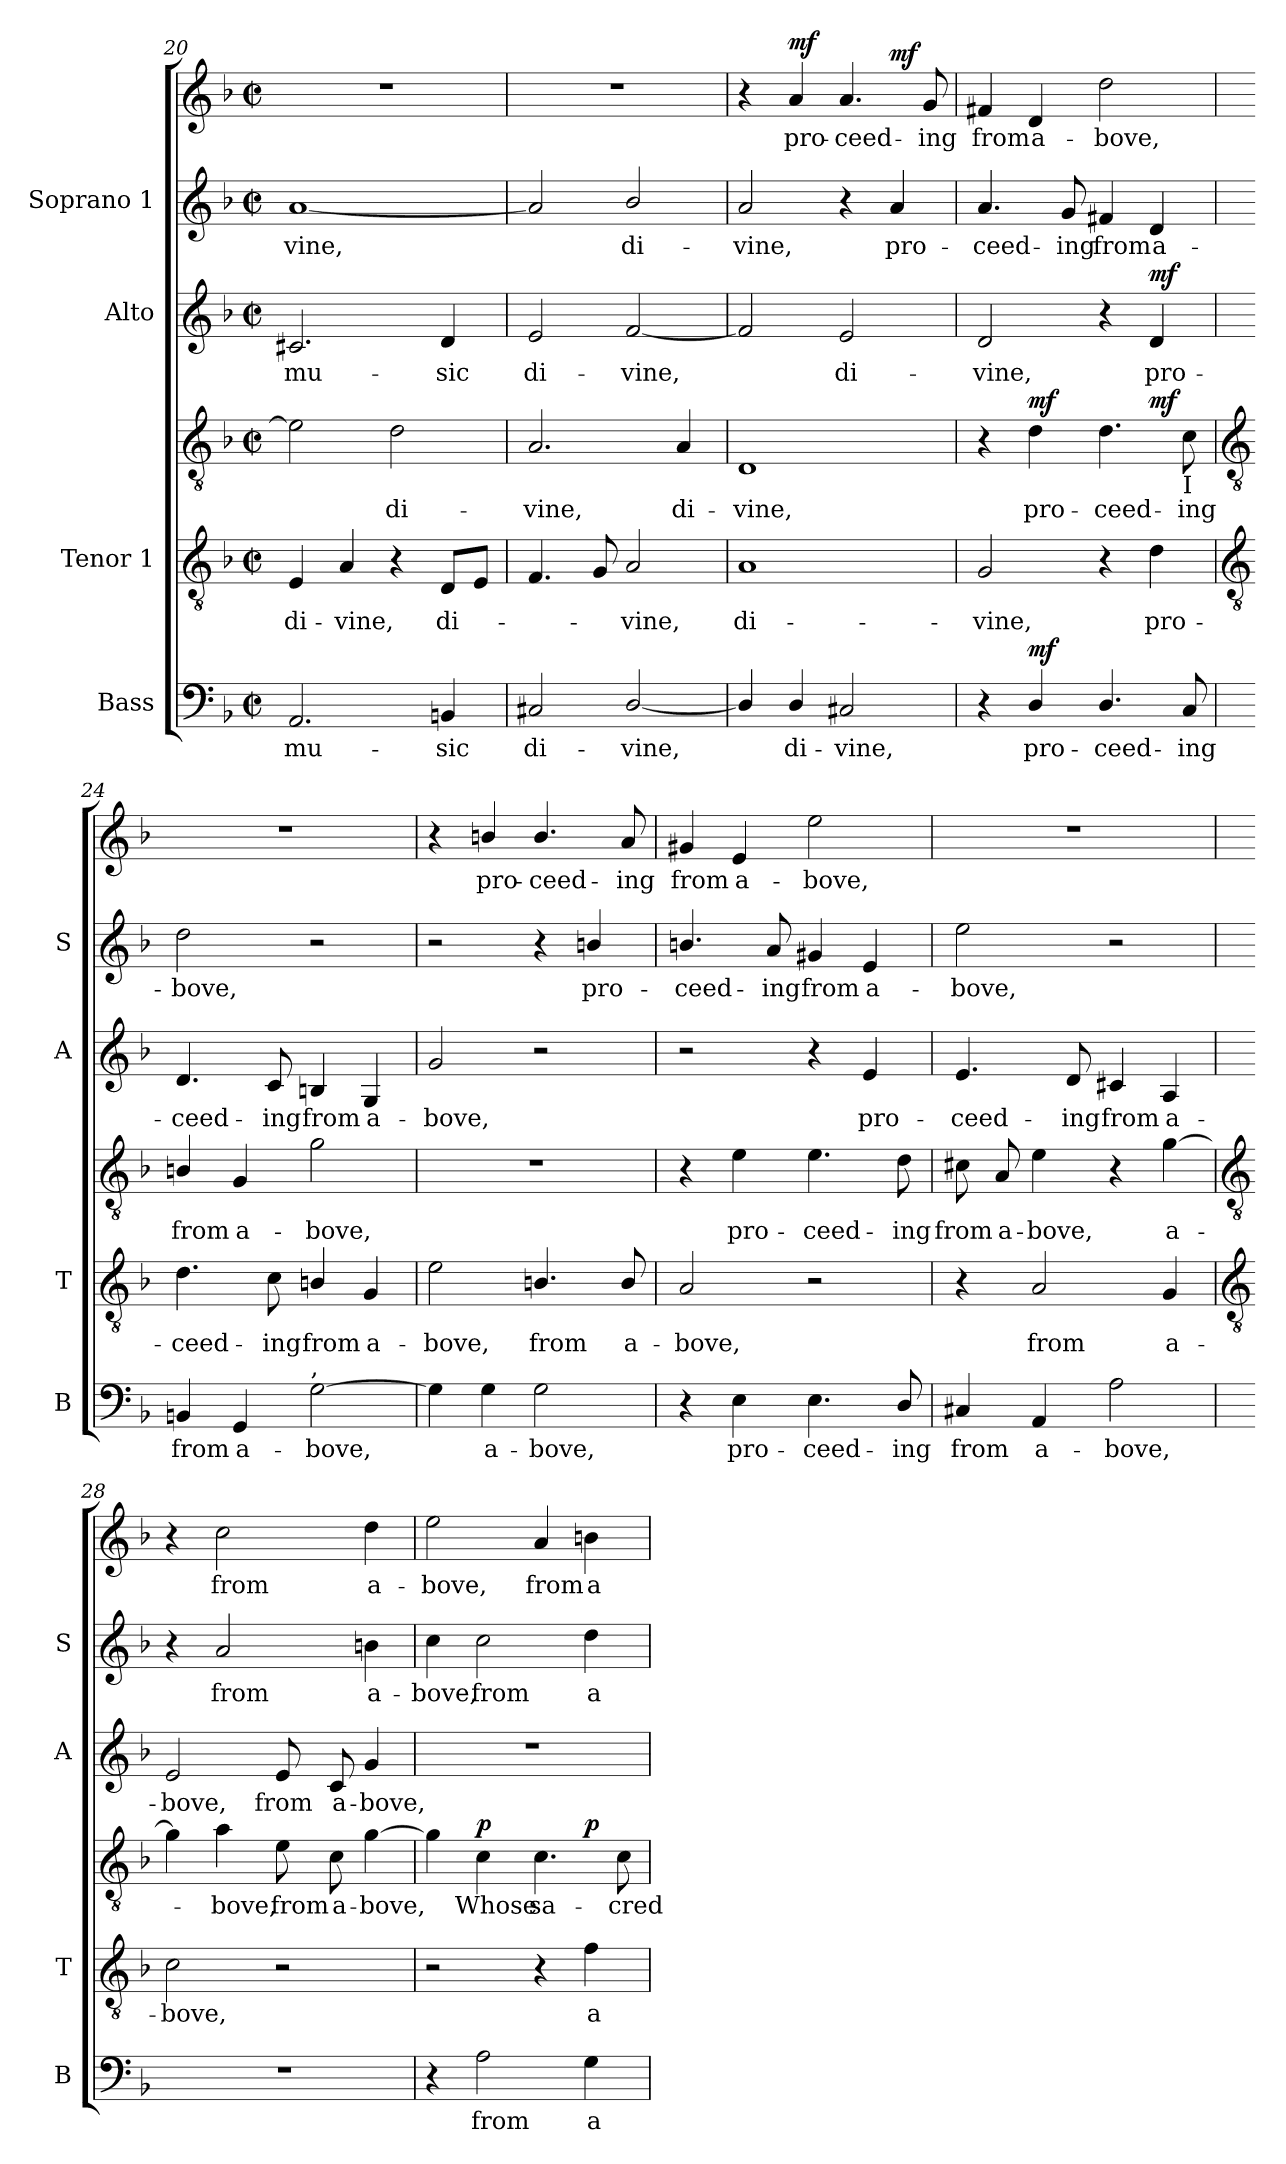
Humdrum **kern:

**kern	**text	**dynam	**kern	**text	**kern	**text	**dynam	**kern	**text	**dynam	**kern	**text	**kern	**text	**dynam
*part4	*part4	*part4	*part3	*part3	*part3	*part3	*part3	*part2	*part2	*part2	*part1	*part1	*part1	*part1	*part1
*staff6	*staff6	*staff6	*staff5	*staff5	*staff4	*staff4	*staff4/5	*staff3	*staff3	*staff3	*staff2	*staff2	*staff1	*staff1	*staff1/2
*I"Bass	*	*	*I"Tenor 1	*	*	*	*	*I"Alto	*	*	*I"Soprano 1	*	*	*	*
*I'B	*	*	*I'T	*	*	*	*	*I'A	*	*	*I'S	*	*	*	*
*clefF4	*	*	*clefGv2	*	*clefGv2	*	*	*clefG2	*	*	*clefG2	*	*clefG2	*	*
*k[b-]	*	*	*k[b-]	*	*k[b-]	*	*	*k[b-]	*	*	*k[b-]	*	*k[b-]	*	*
*F:	*	*	*F:	*	*F:	*	*	*F:	*	*	*F:	*	*F:	*	*
*M2/2	*	*	*M2/2	*	*M2/2	*	*	*M2/2	*	*	*M2/2	*	*M2/2	*	*
*met(c|)	*	*	*met(c|)	*	*met(c|)	*	*	*met(c|)	*	*	*met(c|)	*	*met(c|)	*	*
=20	=20	=20	=20	=20	=20	=20	=20	=20	=20	=20	=20	=20	=20	=20	=20
!	!LO:LY:b	!	!	!LO:LY:b	!	!	!	!	!LO:LY:b	!	!	!LO:LY:b	!	!	!
2.AA	mu-	.	4E	-di-	2e]	.	.	2.c#X	mu-	.	[1a	-vine,	1r	.	.
!	!	!	!	!LO:LY:b	!	!	!	!	!	!	!	!	!	!	!
.	.	.	4A	-vine,	.	.	.	.	.	.	.	.	.	.	.
!	!	!	!	!	!	!LO:LY:b	!	!	!	!	!	!	!	!	!
.	.	.	4r	.	2d	di-	.	.	.	.	.	.	.	.	.
!	!LO:LY:b	!	!	!LO:LY:b	!	!	!	!	!LO:LY:b	!	!	!	!	!	!
4BBn	-sic	.	8DL	di-	.	.	.	4d	-sic	.	.	.	.	.	.
.	.	.	8EJ	.	.	.	.	.	.	.	.	.	.	.	.
=21	=21	=21	=21	=21	=21	=21	=21	=21	=21	=21	=21	=21	=21	=21	=21
!	!LO:LY:b	!	!	!	!	!LO:LY:b	!	!	!LO:LY:b	!	!	!	!	!	!
2C#X	di-	.	4.F	.	2.A	vine,	.	2e	di-	.	2a]	.	1r	.	.
.	.	.	8G	.	.	.	.	.	.	.	.	.	.	.	.
!	!LO:LY:b	!	!	!LO:LY:b	!	!	!	!	!LO:LY:b	!	!	!LO:LY:b	!	!	!
[2D/	-vine,	.	2A	-vine,	.	.	.	[2f	-vine,	.	2b-/	di-	.	.	.
!	!	!	!	!	!	!LO:LY:b	!	!	!	!	!	!	!	!	!
.	.	.	.	.	4A	di-	.	.	.	.	.	.	.	.	.
=22	=22	=22	=22	=22	=22	=22	=22	=22	=22	=22	=22	=22	=22	=22	=22
!	!	!	!	!LO:LY:b	!	!LO:LY:b	!	!	!	!	!	!LO:LY:b	!	!	!
4D/]	.	.	1A	di-	1D	vine,	.	2f]	.	.	2a	vine,	4r	.	.
!	!LO:LY:b	!	!	!	!	!	!	!	!	!	!	!	!	!LO:LY:b	!LO:DY:b
4D/	di-	.	.	.	.	.	.	.	.	.	.	.	4a	-pro-	mf
!	!LO:LY:b	!	!	!	!	!	!	!	!LO:LY:b	!	!	!	!	!LO:LY:b	!
2C#X	-vine,	.	.	.	.	.	.	2e	di-	.	4r	.	4.a	-ceed-	.
!	!	!	!	!	!	!	!	!	!	!	!	!LO:LY:b	!	!	!LO:DY:b=2
.	.	.	.	.	.	.	.	.	.	.	4a	pro-	.	.	mf
!	!	!	!	!	!	!	!	!	!	!	!	!	!	!LO:LY:b	!
.	.	.	.	.	.	.	.	.	.	.	.	.	8g	-ing	.
=23	=23	=23	=23	=23	=23	=23	=23	=23	=23	=23	=23	=23	=23	=23	=23
!	!	!	!	!LO:LY:b	!	!	!	!	!LO:LY:b	!	!	!LO:LY:b	!	!LO:LY:b	!
4r	.	.	2G	vine,	4r	.	.	2d	-vine,	.	4.a	ceed-	4f#X	-from	.
!	!LO:LY:b	!LO:DY:b	!	!	!	!LO:LY:b	!LO:DY:b	!	!	!	!	!	!	!LO:LY:b	!
4D/	pro-	mf	.	.	4d	-pro-	mf	.	.	.	.	.	4d	a-	.
!	!	!	!	!	!	!	!	!	!	!	!	!LO:LY:b	!	!	!
.	.	.	.	.	.	.	.	.	.	.	8g	-ing	.	.	.
!	!LO:LY:b	!	!	!	!	!LO:LY:b	!	!	!	!	!	!LO:LY:b	!	!LO:LY:b	!
4.D/	-ceed-	.	4r	.	4.d	-ceed-	.	4r	.	.	4f#X	from	2dd	-bove,	.
!	!	!	!	!LO:LY:b	!	!	!LO:DY:b=2	!	!LO:LY:b	!LO:DY:b	!	!LO:LY:b	!	!	!
.	.	.	4d	pro-	.	.	mf	4d	pro-	mf	4d	a-	.	.	.
!	!	!	!	!	!LO:TX:b:t=I	!	!	!	!	!	!	!	!	!	!
!	!LO:LY:b	!	!	!	!	!LO:LY:b	!	!	!	!	!	!	!	!	!
8C	-ing	.	.	.	8c	-ing	.	.	.	.	.	.	.	.	.
!!LO:LB:g=z
=24	=24	=24	=24	=24	=24	=24	=24	=24	=24	=24	=24	=24	=24	=24	=24
*	*	*	*clefGv2	*	*clefGv2	*	*	*	*	*	*	*	*	*	*
!	!LO:LY:b	!	!	!LO:LY:b	!	!LO:LY:b	!	!	!LO:LY:b	!	!	!LO:LY:b	!	!	!
4BBn	from	.	4.d	ceed-	4Bn/	-from	.	4.d	-ceed-	.	2dd	-bove,	1r	.	.
!	!LO:LY:b	!	!	!	!	!LO:LY:b	!	!	!	!	!	!	!	!	!
4GG	a-	.	.	.	4G	a-	.	.	.	.	.	.	.	.	.
!	!	!	!	!LO:LY:b	!	!	!	!	!LO:LY:b	!	!	!	!	!	!
.	.	.	8c	-ing	.	.	.	8c	-ing	.	.	.	.	.	.
!LO:TX:a:t=,	!	!	!	!	!	!	!	!	!	!	!	!	!	!	!
!	!LO:LY:b	!	!	!LO:LY:b	!	!LO:LY:b	!	!	!LO:LY:b	!	!	!	!	!	!
[2G	-bove,	.	4Bn/	from	2g	-bove,	.	4Bn	from	.	2r	.	.	.	.
!	!	!	!	!LO:LY:b	!	!	!	!	!LO:LY:b	!	!	!	!	!	!
.	.	.	4G	a-	.	.	.	4G	a-	.	.	.	.	.	.
!!LO:LB:g=z
=25	=25	=25	=25	=25	=25	=25	=25	=25	=25	=25	=25	=25	=25	=25	=25
!	!	!	!	!LO:LY:b	!	!	!	!	!LO:LY:b	!	!	!	!	!	!
4G]	.	.	2e	-bove,	1r	.	.	2g	-bove,	.	2r	.	4r	.	.
!	!LO:LY:b	!	!	!	!	!	!	!	!	!	!	!	!	!LO:LY:b	!
4G	a-	.	.	.	.	.	.	.	.	.	.	.	4bn/	pro-	.
!	!LO:LY:b	!	!	!LO:LY:b	!	!	!	!	!	!	!	!	!	!LO:LY:b	!
2G	-bove,	.	4.Bn/	from	.	.	.	2r	.	.	4r	.	4.b/	-ceed-	.
!	!	!	!	!	!	!	!	!	!	!	!	!LO:LY:b	!	!	!
.	.	.	.	.	.	.	.	.	.	.	4bn/	pro-	.	.	.
!	!	!	!	!LO:LY:b	!	!	!	!	!	!	!	!	!	!LO:LY:b	!
.	.	.	8B/	a-	.	.	.	.	.	.	.	.	8a	-ing	.
=26	=26	=26	=26	=26	=26	=26	=26	=26	=26	=26	=26	=26	=26	=26	=26
!	!	!	!	!LO:LY:b	!	!	!	!	!	!	!	!LO:LY:b	!	!LO:LY:b	!
4r	.	.	2A	bove,	4r	.	.	2r	.	.	4.bn/	ceed-	4g#X	-from	.
!	!LO:LY:b	!	!	!	!	!LO:LY:b	!	!	!	!	!	!	!	!LO:LY:b	!
4E	pro-	.	.	.	4e	-pro-	.	.	.	.	.	.	4e	a-	.
!	!	!	!	!	!	!	!	!	!	!	!	!LO:LY:b	!	!	!
.	.	.	.	.	.	.	.	.	.	.	8a	-ing	.	.	.
!	!LO:LY:b	!	!	!	!	!LO:LY:b	!	!	!	!	!	!LO:LY:b	!	!LO:LY:b	!
4.E	-ceed-	.	2r	.	4.e	-ceed-	.	4r	.	.	4g#X	from	2ee	-bove,	.
!	!	!	!	!	!	!	!	!	!LO:LY:b	!	!	!LO:LY:b	!	!	!
.	.	.	.	.	.	.	.	4e	pro-	.	4e	a-	.	.	.
!	!LO:LY:b	!	!	!	!	!LO:LY:b	!	!	!	!	!	!	!	!	!
8D/	-ing	.	.	.	8d	-ing	.	.	.	.	.	.	.	.	.
=27	=27	=27	=27	=27	=27	=27	=27	=27	=27	=27	=27	=27	=27	=27	=27
!	!LO:LY:b	!	!	!	!	!LO:LY:b	!	!	!LO:LY:b	!	!	!LO:LY:b	!	!	!
4C#X	from	.	4r	.	8c#X	from	.	4.e	-ceed-	.	2ee	-bove,	1r	.	.
!	!	!	!	!	!	!LO:LY:b	!	!	!	!	!	!	!	!	!
.	.	.	.	.	8A	a-	.	.	.	.	.	.	.	.	.
!	!LO:LY:b	!	!	!LO:LY:b	!	!LO:LY:b	!	!	!	!	!	!	!	!	!
4AA	a-	.	2A	from	4e	-bove,	.	.	.	.	.	.	.	.	.
!	!	!	!	!	!	!	!	!	!LO:LY:b	!	!	!	!	!	!
.	.	.	.	.	.	.	.	8d	-ing	.	.	.	.	.	.
!	!LO:LY:b	!	!	!	!	!	!	!	!LO:LY:b	!	!	!	!	!	!
2A	-bove,	.	.	.	4r	.	.	4c#X	from	.	2r	.	.	.	.
!	!	!	!	!LO:LY:b	!	!LO:LY:b	!	!	!LO:LY:b	!	!	!	!	!	!
.	.	.	4G	a-	[4g	a-	.	4A	a-	.	.	.	.	.	.
!!LO:LB:g=z
=28	=28	=28	=28	=28	=28	=28	=28	=28	=28	=28	=28	=28	=28	=28	=28
*	*	*	*clefGv2	*	*clefGv2	*	*	*	*	*	*	*	*	*	*
!	!	!	!	!LO:LY:b	!	!	!	!	!LO:LY:b	!	!	!	!	!	!
1r	.	.	2c	bove,	4g]	.	.	2e	-bove,	.	4r	.	4r	.	.
!	!	!	!	!	!	!LO:LY:b	!	!	!	!	!	!LO:LY:b	!	!LO:LY:b	!
.	.	.	.	.	4a	-bove,	.	.	.	.	2a	-from	2cc	from	.
!	!	!	!	!	!	!LO:LY:b	!	!	!LO:LY:b	!	!	!	!	!	!
.	.	.	2r	.	8e	from	.	8e	from	.	.	.	.	.	.
!	!	!	!	!	!	!LO:LY:b	!	!	!LO:LY:b	!	!	!	!	!	!
.	.	.	.	.	8c	a-	.	8c	a-	.	.	.	.	.	.
!	!	!	!	!	!	!LO:LY:b	!	!	!LO:LY:b	!	!	!LO:LY:b	!	!LO:LY:b	!
.	.	.	.	.	[4g	-bove,	.	4g	-bove,	.	4bn	a-	4dd	a-	.
!!LO:LB:g=z
=29	=29	=29	=29	=29	=29	=29	=29	=29	=29	=29	=29	=29	=29	=29	=29
!	!	!	!	!	!	!	!	!	!	!	!	!LO:LY:b	!	!LO:LY:b	!
4r	.	.	2r	.	4g]	.	.	1r	.	.	4cc	-bove,	2ee	-bove,	.
!	!LO:LY:b	!	!	!	!	!LO:LY:b	!LO:DY:b	!	!	!	!	!LO:LY:b	!	!	!
2A	from	.	.	.	4c	Whose	p	.	.	.	2cc	from	.	.	.
!	!	!	!	!	!	!LO:LY:b	!	!	!	!	!	!	!	!LO:LY:b	!
.	.	.	4r	.	4.c	sa-	.	.	.	.	.	.	4a	from	.
!	!LO:LY:b	!	!	!LO:LY:b	!	!	!LO:DY:b=2	!	!	!	!	!LO:LY:b	!	!LO:LY:b	!
4G	a-	.	4f	a-	.	.	p	.	.	.	4dd	a-	4bn	a-	.
!	!	!	!	!	!	!LO:LY:b	!	!	!	!	!	!	!	!	!
.	.	.	.	.	8c	-cred	.	.	.	.	.	.	.	.	.
=	=	=	=	=	=	=	=	=	=	=	=	=	=	=	=
*-	*-	*-	*-	*-	*-	*-	*-	*-	*-	*-	*-	*-	*-	*-	*-
